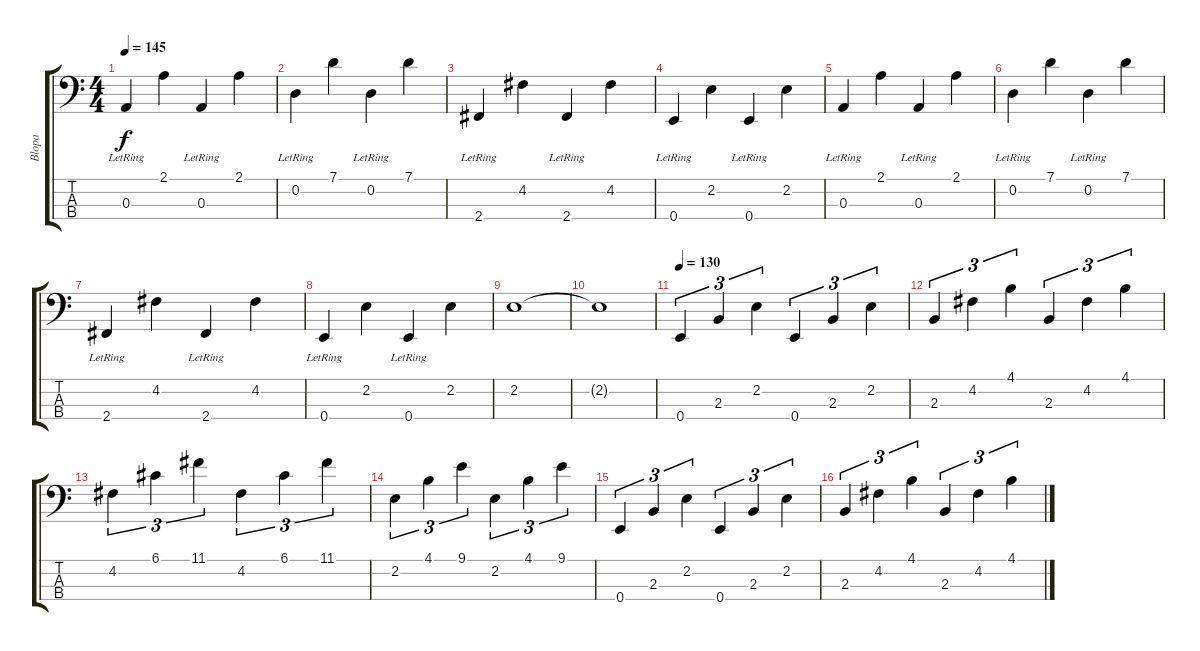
\track ("Blopa" "Blopa") {instrument electricbassfinger}
\staff {score tabs}
\tuning (G2 D2 A1 E1) {hide}
\ts (4 4)
\tempo 145
\clef f4
\ks c
0.3{lr}.4{dy f} 2.1.4 0.3{lr}.4 2.1.4 |
0.2{lr}.4 7.1.4 0.2{lr}.4 7.1.4 |
2.4{lr}.4 4.2.4 2.4{lr}.4 4.2.4 |
0.4{lr}.4 2.2.4 0.4{lr}.4 2.2.4 |
0.3{lr}.4 2.1.4 0.3{lr}.4 2.1.4 |
0.2{lr}.4 7.1.4 0.2{lr}.4 7.1.4 |
2.4{lr}.4 4.2.4 2.4{lr}.4 4.2.4 |
0.4{lr}.4 2.2.4 0.4{lr}.4 2.2.4 |
2.2.1 |
2.2{t}.1 |
\tempo 130
0.4.4{tu (3 2) volume 12} 2.3.4{tu (3 2)} 2.2.4{tu (3 2)} 0.4.4{tu (3 2)} 2.3.4{tu (3 2)} 2.2.4{tu (3 2)} |
2.3.4{tu (3 2)} 4.2.4{tu (3 2)} 4.1.4{tu (3 2)} 2.3.4{tu (3 2)} 4.2.4{tu (3 2)} 4.1.4{tu (3 2)} |
4.2.4{tu (3 2)} 6.1.4{tu (3 2)} 11.1.4{tu (3 2)} 4.2.4{tu (3 2)} 6.1.4{tu (3 2)} 11.1.4{tu (3 2)} |
2.2.4{tu (3 2)} 4.1.4{tu (3 2)} 9.1.4{tu (3 2)} 2.2.4{tu (3 2)} 4.1.4{tu (3 2)} 9.1.4{tu (3 2)} |
0.4.4{tu (3 2)} 2.3.4{tu (3 2)} 2.2.4{tu (3 2)} 0.4.4{tu (3 2)} 2.3.4{tu (3 2)} 2.2.4{tu (3 2)} |
2.3.4{tu (3 2)} 4.2.4{tu (3 2)} 4.1.4{tu (3 2)} 2.3.4{tu (3 2)} 4.2.4{tu (3 2)} 4.1.4{tu (3 2)}
